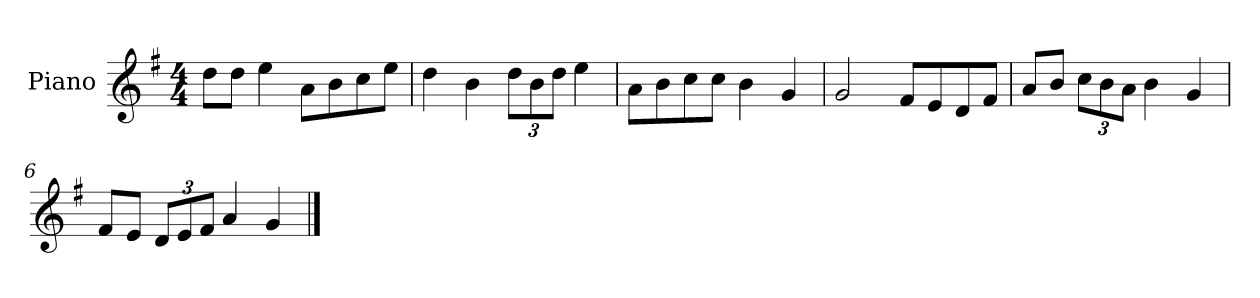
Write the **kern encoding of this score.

**kern
*part1
*staff1
*I"Piano
*I'P-no
*clefG2
*k[f#]
*M4/4
*MM90
=1
8dd\L
8dd\J
4ee\
8a\L
8b\
8cc\
8ee\J
=2
4dd\
4b\
*Xbrackettup
12dd\L
12b\
12dd\J
4ee\
=3
8a\L
8b\
8cc\
8cc\J
4b\
4g/
=4
2g/
8f#/L
8e/
8d/
8f#/J
=5
8a/L
8b/J
12cc\L
12b\
12a\J
4b\
4g/
=6
8f#/L
8e/J
12d/L
12e/
12f#/J
4a/
4g/
==
*-
